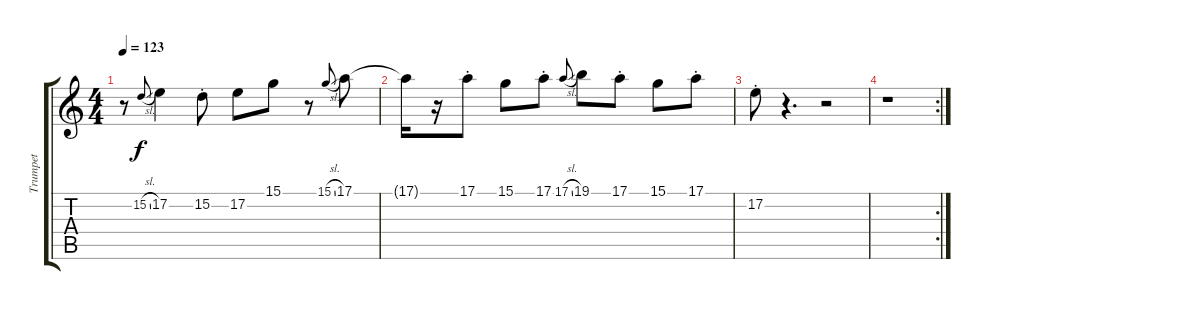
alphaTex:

\track ("Trumpet" "Trumpet") {instrument trumpet}
\staff {score tabs}
\tuning (E4 B3 G3 D3 A2 E2) {hide}
\ts (4 4)
\tempo 123
\clef g2
\ks c
r.8{dy f} 15.2{sl}.8{gr onbeat} 17.2.4 15.2{st}.8 17.2.8 15.1.8 r.8 15.1{sl}.8{gr onbeat} 17.1.8 |
17.1{t}.16 r.16 17.1{st}.8 15.1.8 17.1{st}.8 17.1{sl}.8{gr onbeat} 19.1.8 17.1{st}.8 15.1.8 17.1{st}.8 |
17.2{st}.8 r.4{d} r.2 |
\rc 2
r.1
